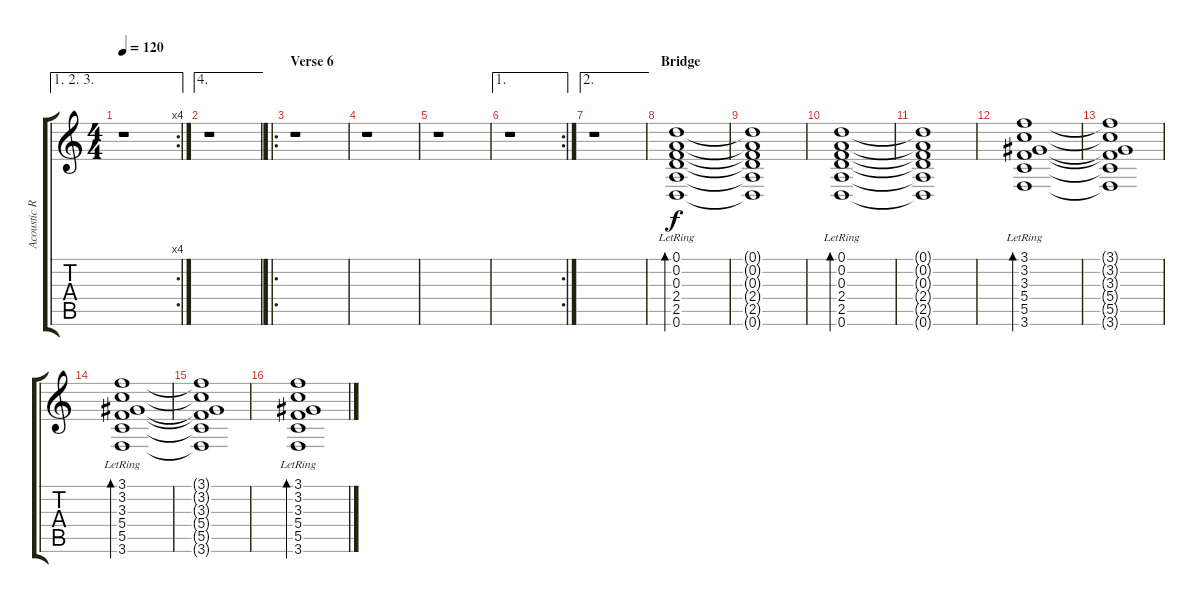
\track ("Acoustic Rhytm" "Acoustic R") {instrument acousticguitarsteel}
\staff {score tabs}
\tuning (D4 A3 F3 C3 G2 D2) {hide}
\ae (1 2 3)
\rc 4
\ts (4 4)
\tempo 120
\clef g2
\ks c
r.1{dy f} |
\ae 4
r.1 |
\ro
\section ("" "Verse 6")
r.1 |
r.1 |
r.1 |
\ae 1
\rc 2
r.1 |
\ae 2
r.1 |
\section ("" "Bridge")
(0.1{lr} 0.2{lr} 0.3{lr} 2.4{lr} 2.5{lr} 0.6{lr}).1{bd 480} |
(0.1{t} 0.2{t} 0.3{t} 2.4{t} 2.5{t} 0.6{t}).1 |
(0.1{lr} 0.2{lr} 0.3{lr} 2.4{lr} 2.5{lr} 0.6{lr}).1{bd 480} |
(0.1{t} 0.2{t} 0.3{t} 2.4{t} 2.5{t} 0.6{t}).1 |
(3.1{lr} 3.2{lr} 3.3{lr} 5.4{lr} 5.5{lr} 3.6{lr}).1{bd 480} |
(3.1{t} 3.2{t} 3.3{t} 5.4{t} 5.5{t} 3.6{t}).1 |
(3.1{lr} 3.2{lr} 3.3{lr} 5.4{lr} 5.5{lr} 3.6{lr}).1{bd 480} |
(3.1{t} 3.2{t} 3.3{t} 5.4{t} 5.5{t} 3.6{t}).1 |
(3.1{lr} 3.2{lr} 3.3{lr} 5.4{lr} 5.5{lr} 3.6{lr}).1{bd 480}
